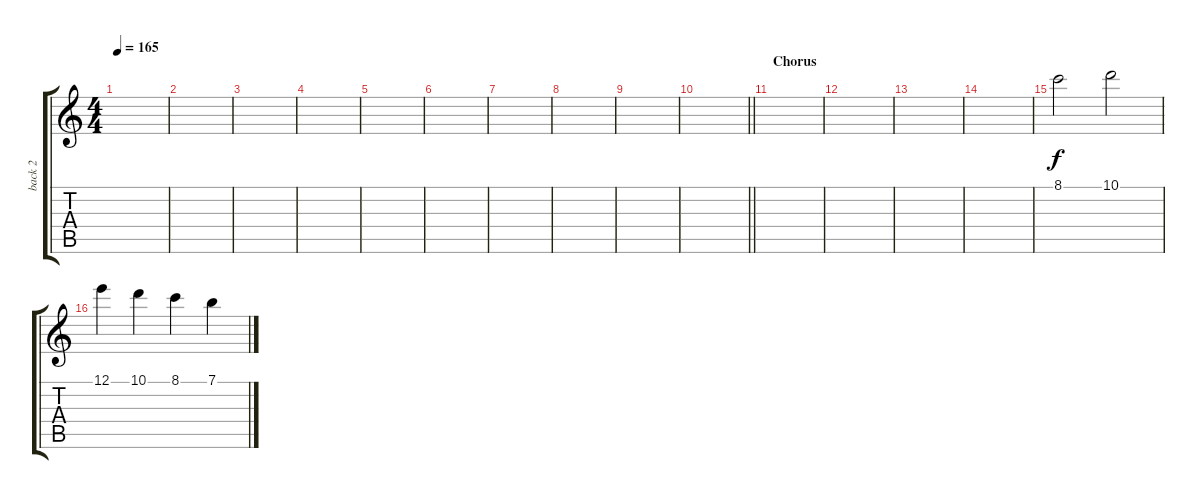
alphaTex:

\track ("back 2" "back 2") {instrument acousticguitarsteel}
\staff {score tabs}
\tuning (E4 B3 G3 D3 A2 E2) {hide}
\ts (4 4)
\tempo 165
\clef g2
\ks aminor
|
|
|
|
|
|
|
|
|
\barLineRight lightlight
|
\section ("" "Chorus")
|
|
|
|
8.1.2 10.1.2 |
12.1.4 10.1.4 8.1.4 7.1.4
